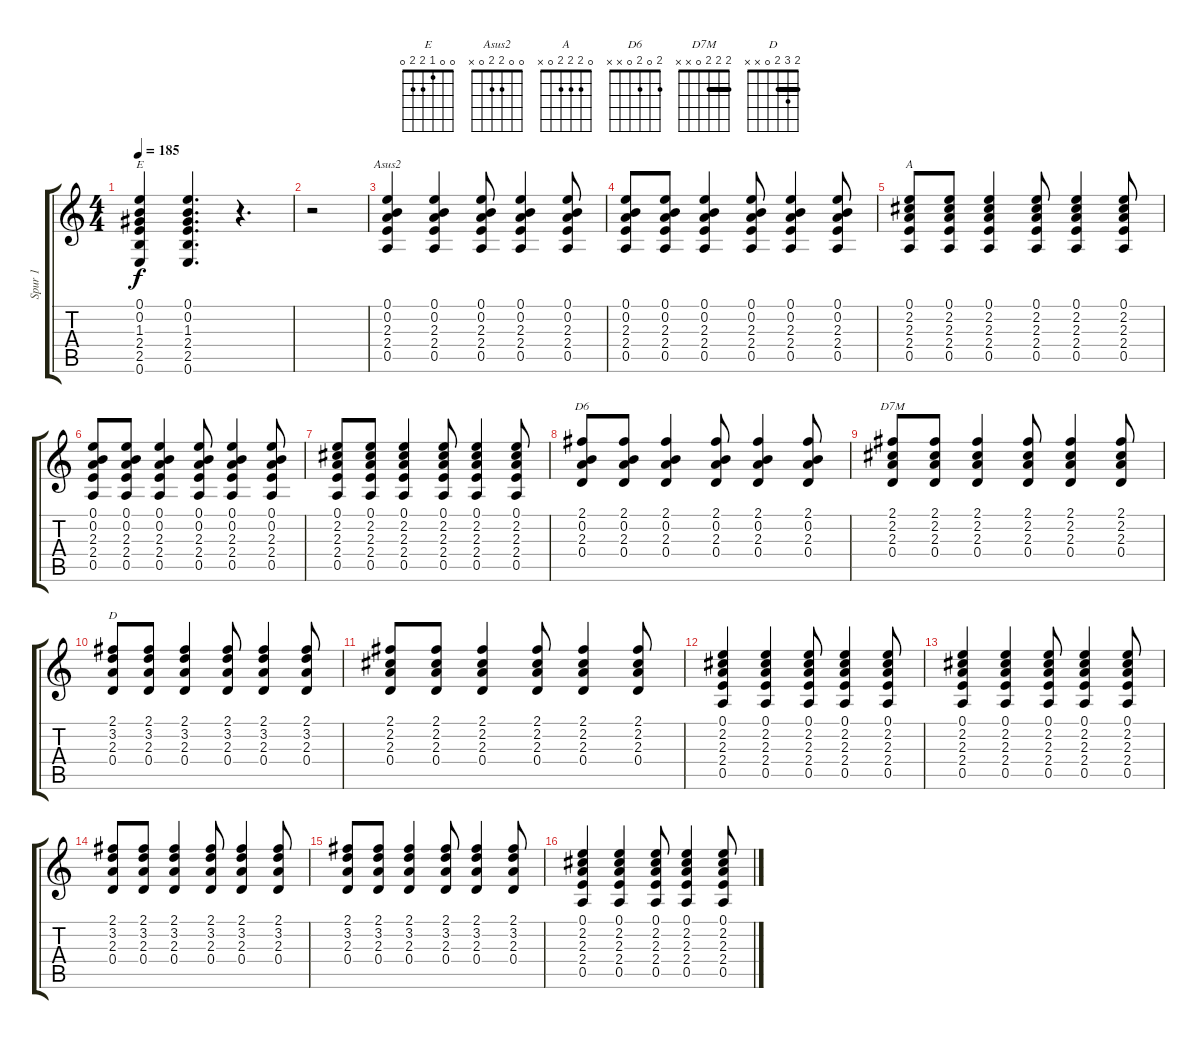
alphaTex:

\track ("Spur 1" "Spur 1") {instrument acousticguitarnylon}
\staff {score tabs}
\tuning (E4 B3 G3 D3 A2 E2) {hide}
\chord ("E" 0 0 1 2 2 0)
\chord ("Asus2" 0 0 2 2 0 x)
\chord ("A" 0 2 2 2 0 x)
\chord ("D6" 2 0 2 0 x x)
\chord ("D7M" 2 2 2 0 x x) {barre 2}
\chord ("D" 2 3 2 0 x x) {barre 2}
\ts (4 4)
\tempo 185
\clef g2
\ks c
(0.1 0.2 1.3 2.4 2.5 0.6).4{ch "E" dy f} (0.1 0.2 1.3 2.4 2.5 0.6).4{d} r.4{d} |
r.2 |
(0.1 0.2 2.3 2.4 0.5).4{ch "Asus2" volume 9} (0.1 0.2 2.3 2.4 0.5).4 (0.1 0.2 2.3 2.4 0.5).8 (0.1 0.2 2.3 2.4 0.5).4 (0.1 0.2 2.3 2.4 0.5).8 |
(0.1 0.2 2.3 2.4 0.5).8 (0.1 0.2 2.3 2.4 0.5).8 (0.1 0.2 2.3 2.4 0.5).4 (0.1 0.2 2.3 2.4 0.5).8 (0.1 0.2 2.3 2.4 0.5).4 (0.1 0.2 2.3 2.4 0.5).8 |
(0.1 2.2 2.3 2.4 0.5).8{ch "A"} (0.1 2.2 2.3 2.4 0.5).8 (0.1 2.2 2.3 2.4 0.5).4 (0.1 2.2 2.3 2.4 0.5).8 (0.1 2.2 2.3 2.4 0.5).4 (0.1 2.2 2.3 2.4 0.5).8 |
(0.1 0.2 2.3 2.4 0.5).8 (0.1 0.2 2.3 2.4 0.5).8 (0.1 0.2 2.3 2.4 0.5).4 (0.1 0.2 2.3 2.4 0.5).8 (0.1 0.2 2.3 2.4 0.5).4 (0.1 0.2 2.3 2.4 0.5).8 |
(0.1 2.2 2.3 2.4 0.5).8 (0.1 2.2 2.3 2.4 0.5).8 (0.1 2.2 2.3 2.4 0.5).4 (0.1 2.2 2.3 2.4 0.5).8 (0.1 2.2 2.3 2.4 0.5).4 (0.1 2.2 2.3 2.4 0.5).8 |
(2.1 0.2 2.3 0.4).8{ch "D6"} (2.1 0.2 2.3 0.4).8 (2.1 0.2 2.3 0.4).4 (2.1 0.2 2.3 0.4).8 (2.1 0.2 2.3 0.4).4 (2.1 0.2 2.3 0.4).8 |
(2.1 2.2 2.3 0.4).8{ch "D7M"} (2.1 2.2 2.3 0.4).8 (2.1 2.2 2.3 0.4).4 (2.1 2.2 2.3 0.4).8 (2.1 2.2 2.3 0.4).4 (2.1 2.2 2.3 0.4).8 |
(2.1 3.2 2.3 0.4).8{ch "D"} (2.1 3.2 2.3 0.4).8 (2.1 3.2 2.3 0.4).4 (2.1 3.2 2.3 0.4).8 (2.1 3.2 2.3 0.4).4 (2.1 3.2 2.3 0.4).8 |
(2.1 2.2 2.3 0.4).8 (2.1 2.2 2.3 0.4).8 (2.1 2.2 2.3 0.4).4 (2.1 2.2 2.3 0.4).8 (2.1 2.2 2.3 0.4).4 (2.1 2.2 2.3 0.4).8 |
(0.1 2.2 2.3 2.4 0.5).4{volume 14} (0.1 2.2 2.3 2.4 0.5).4 (0.1 2.2 2.3 2.4 0.5).8 (0.1 2.2 2.3 2.4 0.5).4 (0.1 2.2 2.3 2.4 0.5).8 |
(0.1 2.2 2.3 2.4 0.5).4 (0.1 2.2 2.3 2.4 0.5).4 (0.1 2.2 2.3 2.4 0.5).8 (0.1 2.2 2.3 2.4 0.5).4 (0.1 2.2 2.3 2.4 0.5).8 |
(2.1 3.2 2.3 0.4).8 (2.1 3.2 2.3 0.4).8 (2.1 3.2 2.3 0.4).4 (2.1 3.2 2.3 0.4).8 (2.1 3.2 2.3 0.4).4 (2.1 3.2 2.3 0.4).8 |
(2.1 3.2 2.3 0.4).8 (2.1 3.2 2.3 0.4).8 (2.1 3.2 2.3 0.4).4 (2.1 3.2 2.3 0.4).8 (2.1 3.2 2.3 0.4).4 (2.1 3.2 2.3 0.4).8 |
(0.1 2.2 2.3 2.4 0.5).4 (0.1 2.2 2.3 2.4 0.5).4 (0.1 2.2 2.3 2.4 0.5).8 (0.1 2.2 2.3 2.4 0.5).4 (0.1 2.2 2.3 2.4 0.5).8
